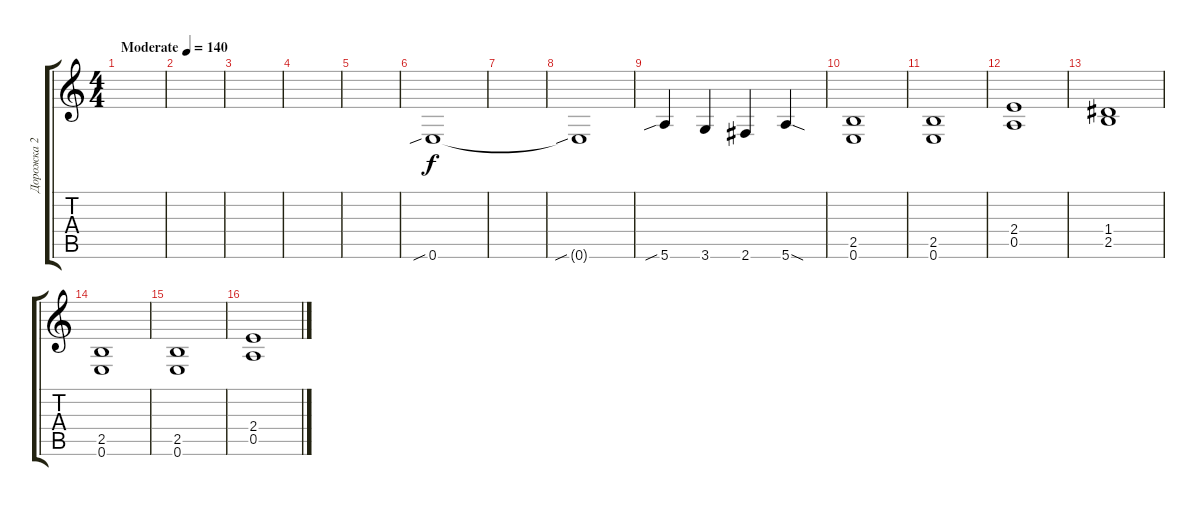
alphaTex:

\track ("Дорожка 2" "Дорожка 2") {instrument distortionguitar}
\staff {score tabs}
\tuning (E4 B3 G3 D3 A2 E2) {hide}
\ts (4 4)
\tempo (140 "Moderate")
\clef g2
\ks c
|
|
|
|
|
0.6{sib}.1 |
|
0.6{sib t}.1 |
5.6{sib}.4 3.6.4 2.6.4 5.6{sod}.4 |
(2.5 0.6).1 |
(2.5 0.6).1 |
(2.4 0.5).1 |
(1.4 2.5).1 |
(2.5 0.6).1 |
(2.5 0.6).1 |
(2.4 0.5).1
